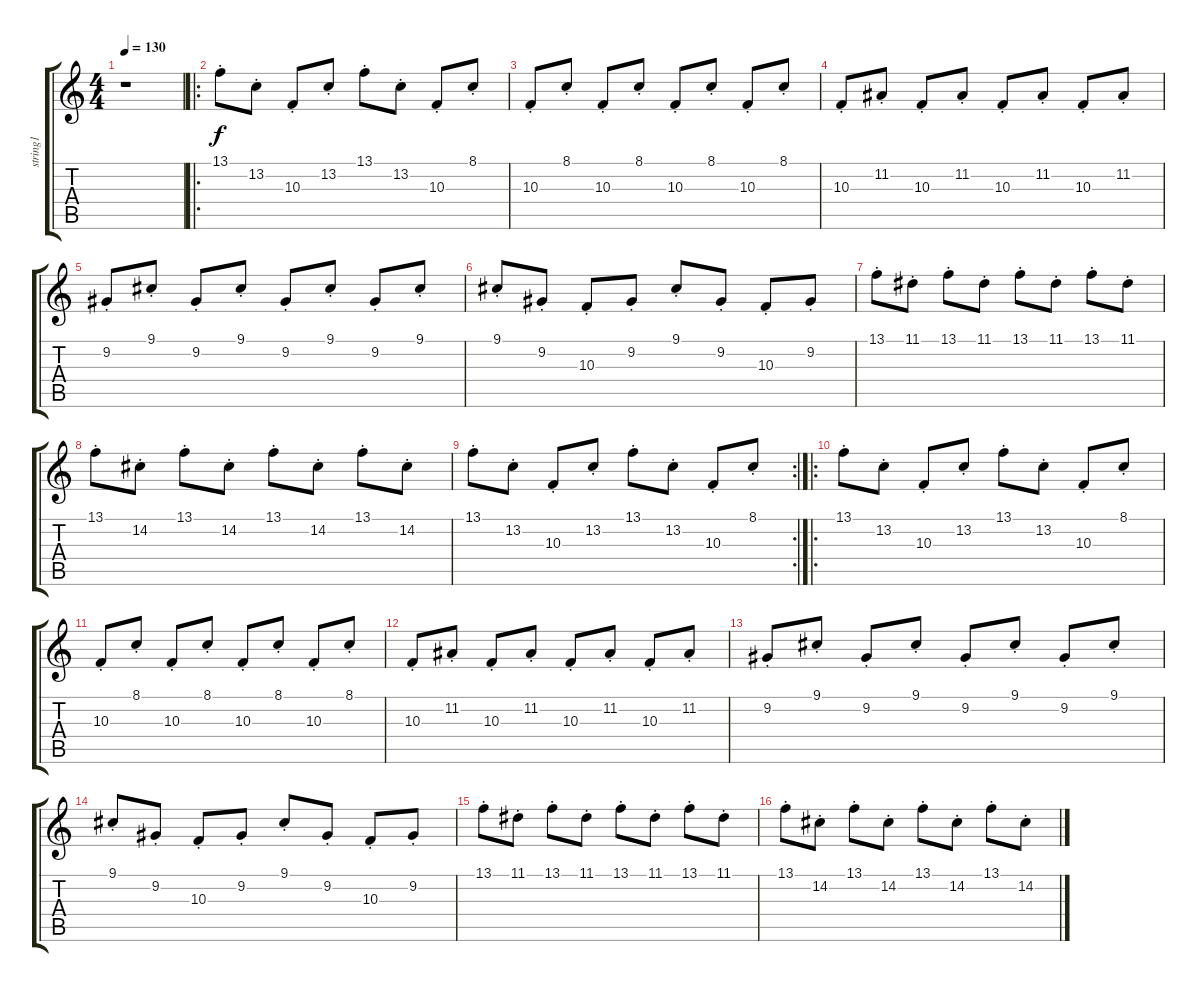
\track ("string1" "string1") {instrument stringensemble1}
\staff {score tabs}
\tuning (E4 B3 G3 D3 A2 E2) {hide}
\ts (4 4)
\tempo 130
\clef g2
\ks c
r.1{dy f} |
\ro
13.1{st}.8 13.2{st}.8 10.3{st}.8 13.2{st}.8 13.1{st}.8 13.2{st}.8 10.3{st}.8 8.1{st}.8 |
10.3{st}.8 8.1{st}.8 10.3{st}.8 8.1{st}.8 10.3{st}.8 8.1{st}.8 10.3{st}.8 8.1{st}.8 |
10.3{st}.8 11.2{st}.8 10.3{st}.8 11.2{st}.8 10.3{st}.8 11.2{st}.8 10.3{st}.8 11.2{st}.8 |
9.2{st}.8 9.1{st}.8 9.2{st}.8 9.1{st}.8 9.2{st}.8 9.1{st}.8 9.2{st}.8 9.1{st}.8 |
9.1{st}.8 9.2{st}.8 10.3{st}.8 9.2{st}.8 9.1{st}.8 9.2{st}.8 10.3{st}.8 9.2{st}.8 |
13.1{st}.8 11.1{st}.8 13.1{st}.8 11.1{st}.8 13.1{st}.8 11.1{st}.8 13.1{st}.8 11.1{st}.8 |
13.1{st}.8 14.2{st}.8 13.1{st}.8 14.2{st}.8 13.1{st}.8 14.2{st}.8 13.1{st}.8 14.2{st}.8 |
\rc 2
13.1{st}.8 13.2{st}.8 10.3{st}.8 13.2{st}.8 13.1{st}.8 13.2{st}.8 10.3{st}.8 8.1{st}.8 |
\ro
13.1{st}.8 13.2{st}.8 10.3{st}.8 13.2{st}.8 13.1{st}.8 13.2{st}.8 10.3{st}.8 8.1{st}.8 |
10.3{st}.8 8.1{st}.8 10.3{st}.8 8.1{st}.8 10.3{st}.8 8.1{st}.8 10.3{st}.8 8.1{st}.8 |
10.3{st}.8 11.2{st}.8 10.3{st}.8 11.2{st}.8 10.3{st}.8 11.2{st}.8 10.3{st}.8 11.2{st}.8 |
9.2{st}.8 9.1{st}.8 9.2{st}.8 9.1{st}.8 9.2{st}.8 9.1{st}.8 9.2{st}.8 9.1{st}.8 |
9.1{st}.8 9.2{st}.8 10.3{st}.8 9.2{st}.8 9.1{st}.8 9.2{st}.8 10.3{st}.8 9.2{st}.8 |
13.1{st}.8 11.1{st}.8 13.1{st}.8 11.1{st}.8 13.1{st}.8 11.1{st}.8 13.1{st}.8 11.1{st}.8 |
13.1{st}.8 14.2{st}.8 13.1{st}.8 14.2{st}.8 13.1{st}.8 14.2{st}.8 13.1{st}.8 14.2{st}.8
